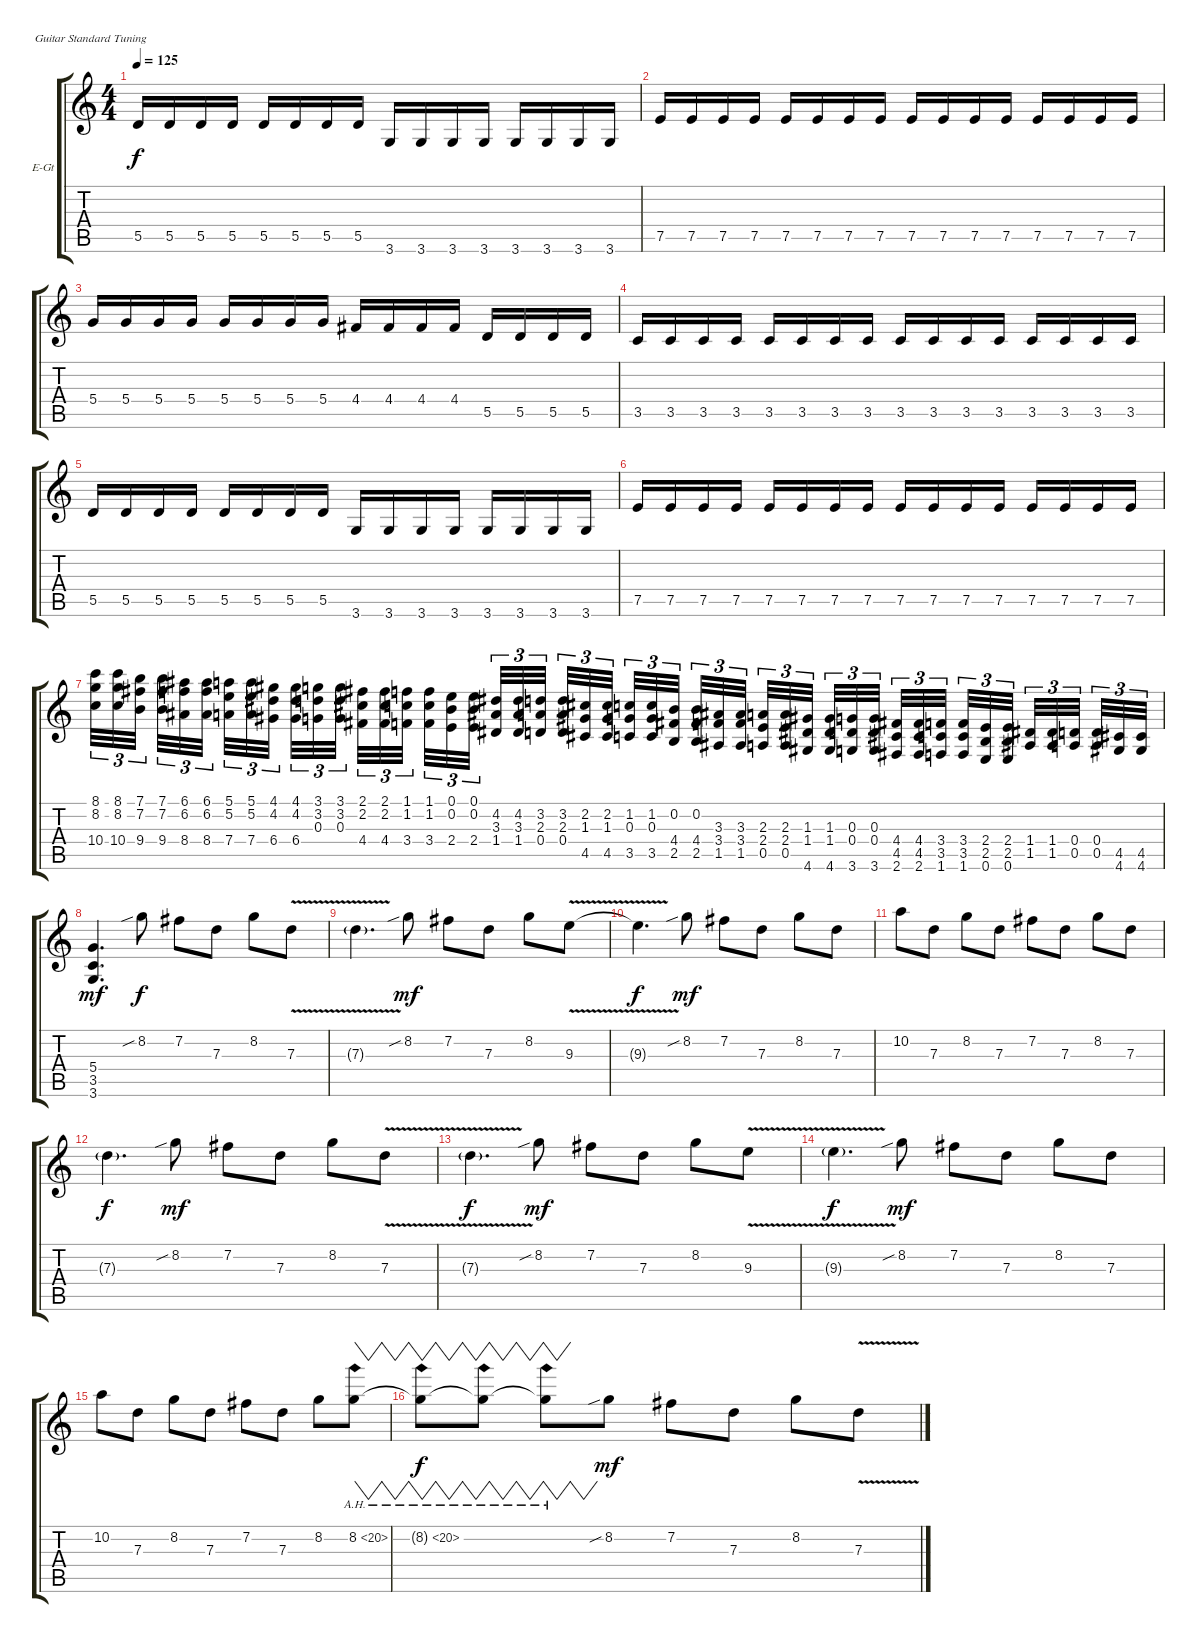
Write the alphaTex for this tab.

\defaultSystemsLayout 4
\bracketExtendMode groupsimilarinstruments
\firstSystemTrackNameOrientation horizontal
\otherSystemsTrackNameOrientation horizontal
\track ("Michael Padget" "E-Gt") {instrument distortionguitar}
\staff {score tabs}
\tuning (E4 B3 G3 D3 A2 E2)
\ts (4 4)
\tempo 125
\clef g2
\scale
0.333333
\ks c
5.5.16{dy f} 5.5.16 5.5.16 5.5.16 5.5.16 5.5.16 5.5.16 5.5.16 3.6.16 3.6.16 3.6.16 3.6.16 3.6.16 3.6.16 3.6.16 3.6.16 |
\scale
0.333333 7.5.16 7.5.16 7.5.16 7.5.16 7.5.16 7.5.16 7.5.16 7.5.16 7.5.16 7.5.16 7.5.16 7.5.16 7.5.16 7.5.16 7.5.16 7.5.16 |
\scale
0.333333 5.4.16 5.4.16 5.4.16 5.4.16 5.4.16 5.4.16 5.4.16 5.4.16 4.4.16 4.4.16 4.4.16 4.4.16 5.5.16 5.5.16 5.5.16 5.5.16 |
\scale
0.333333 3.5.16 3.5.16 3.5.16 3.5.16 3.5.16 3.5.16 3.5.16 3.5.16 3.5.16 3.5.16 3.5.16 3.5.16 3.5.16 3.5.16 3.5.16 3.5.16 |
\scale
0.333333 5.5.16 5.5.16 5.5.16 5.5.16 5.5.16 5.5.16 5.5.16 5.5.16 3.6.16 3.6.16 3.6.16 3.6.16 3.6.16 3.6.16 3.6.16 3.6.16 |
\scale
0.333333 7.5.16 7.5.16 7.5.16 7.5.16 7.5.16 7.5.16 7.5.16 7.5.16 7.5.16 7.5.16 7.5.16 7.5.16 7.5.16 7.5.16 7.5.16 7.5.16 |
\scale
0.333333 (8.1 8.2 10.4).32{tu (3 2)} (8.1 8.2 10.4).32{tu (3 2)} (7.1 7.2 9.4).32{tu (3 2)} (7.1 7.2 9.4).32{tu (3 2)} (6.1 6.2 8.4).32{tu (3 2)} (6.1 6.2 8.4).32{tu (3 2)} (5.1 5.2 7.4).32{tu (3 2)} (5.1 5.2 7.4).32{tu (3 2)} (4.1 4.2 6.4).32{tu (3 2)} (4.1 4.2 6.4).32{tu (3 2)} (3.1 3.2 0.3).32{tu (3 2)} (3.1 3.2 0.3).32{tu (3 2)} (2.1 2.2 4.4).32{tu (3 2)} (2.1 2.2 4.4).32{tu (3 2)} (1.1 1.2 3.4).32{tu (3 2)} (1.1 1.2 3.4).32{tu (3 2)} (0.1 0.2 2.4).32{tu (3 2)} (0.1 0.2 2.4).32{tu (3 2)} (4.2 3.3 1.4).32{tu (3 2)} (4.2 3.3 1.4).32{tu (3 2)} (3.2 2.3 0.4).32{tu (3 2)} (3.2 2.3 0.4).32{tu (3 2)} (2.2 1.3 4.5).32{tu (3 2)} (2.2 1.3 4.5).32{tu (3 2)} (1.2 0.3 3.5).32{tu (3 2)} (1.2 0.3 3.5).32{tu (3 2)} (0.2 4.4 2.5).32{tu (3 2)} (0.2 4.4 2.5).32{tu (3 2)} (3.3 3.4 1.5).32{tu (3 2)} (3.3 3.4 1.5).32{tu (3 2)} (2.3 2.4 0.5).32{tu (3 2)} (2.3 2.4 0.5).32{tu (3 2)} (1.3 1.4 4.6).32{tu (3 2)} (1.3 1.4 4.6).32{tu (3 2)} (0.3 0.4 3.6).32{tu (3 2)} (0.3 0.4 3.6).32{tu (3 2)} (4.4 4.5 2.6).32{tu (3 2)} (4.4 4.5 2.6).32{tu (3 2)} (3.4 3.5 1.6).32{tu (3 2)} (3.4 3.5 1.6).32{tu (3 2)} (2.4 2.5 0.6).32{tu (3 2)} (2.4 2.5 0.6).32{tu (3 2)} (1.4 1.5).32{tu (3 2)} (1.4 1.5).32{tu (3 2)} (0.4 0.5).32{tu (3 2)} (0.4 0.5).32{tu (3 2)} (4.5 4.6).32{tu (3 2)} (4.5 4.6).32{tu (3 2)} |
\scale
0.333333 (3.6 3.5 5.4).4{d dy mf} 8.2{sib}.8{dy f} 7.2.8 7.3.8 8.2.8 7.3{v}.8 |
\scale
0.333333 7.3{v g}.4{d} 8.2{sib}.8{dy mf} 7.2.8 7.3.8 8.2.8 9.3{v}.8 |
\scale
0.333333 9.3{v t}.4{d dy f} 8.2{sib}.8{dy mf} 7.2.8 7.3.8 8.2.8 7.3.8 |
\scale
0.333333 10.2.8 7.3.8 8.2.8 7.3.8 7.2.8 7.3.8 8.2.8 7.3.8 |
\scale
0.333333 7.3{g}.4{d dy f} 8.2{sib}.8{dy mf} 7.2.8 7.3.8 8.2.8 7.3{v}.8 |
\scale
0.333333 7.3{v g}.4{d dy f} 8.2{sib}.8{dy mf} 7.2.8 7.3.8 8.2.8 9.3{v}.8 |
\scale
0.333333 9.3{v g}.4{d dy f} 8.2{sib}.8{dy mf} 7.2.8 7.3.8 8.2.8 7.3.8 |
\scale
0.333333 10.2.8 7.3.8 8.2.8 7.3.8 7.2.8 7.3.8 8.2.8 8.2{ah 12}.8{vw} |
\scale
0.333333 8.2{ah 12 t}.8{vw dy f} 8.2{ah 12 t}.8{vw} 8.2{ah 12 t}.8{vw} 8.2{sib}.8{dy mf} 7.2.8 7.3.8 8.2.8 7.3{v}.8
